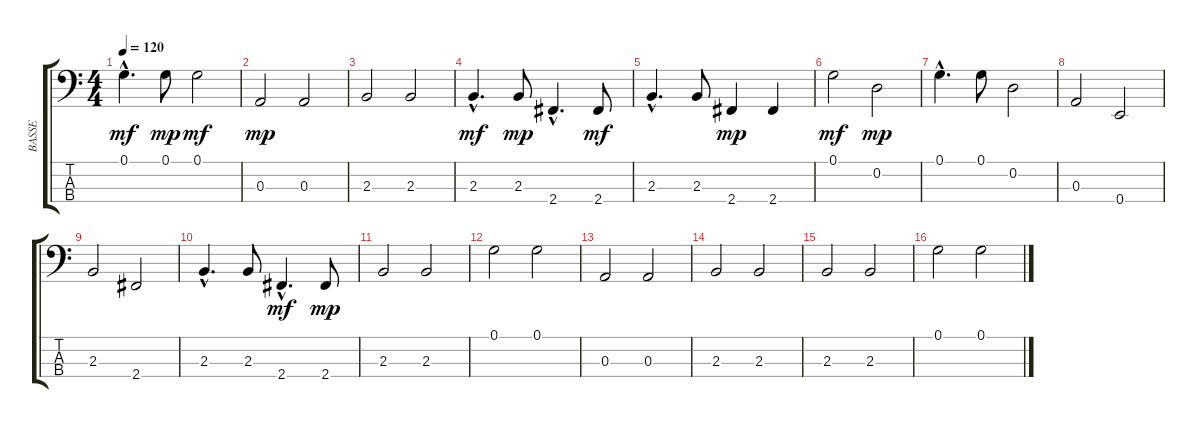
\track ("BASSE" "BASSE") {instrument fretlessbass}
\staff {score tabs}
\tuning (G2 D2 A1 E1) {hide}
\ts (4 4)
\tempo 120
\clef f4
\ks c
0.1{hac}.4{d dy mf} 0.1.8{dy mp} 0.1.2{dy mf} |
0.3.2{dy mp} 0.3.2 |
2.3.2 2.3.2 |
2.3{hac}.4{d dy mf} 2.3.8{dy mp} 2.4{hac}.4{d} 2.4.8{dy mf} |
2.3{hac}.4{d} 2.3.8 2.4.4{dy mp} 2.4.4 |
0.1.2{dy mf} 0.2.2{dy mp} |
0.1{hac}.4{d} 0.1.8 0.2.2 |
0.3.2 0.4.2 |
2.3.2 2.4.2 |
2.3{hac}.4{d} 2.3.8 2.4{hac}.4{d dy mf} 2.4.8{dy mp} |
2.3.2 2.3.2 |
0.1.2 0.1.2 |
0.3.2 0.3.2 |
2.3.2 2.3.2 |
2.3.2 2.3.2 |
0.1.2 0.1.2
